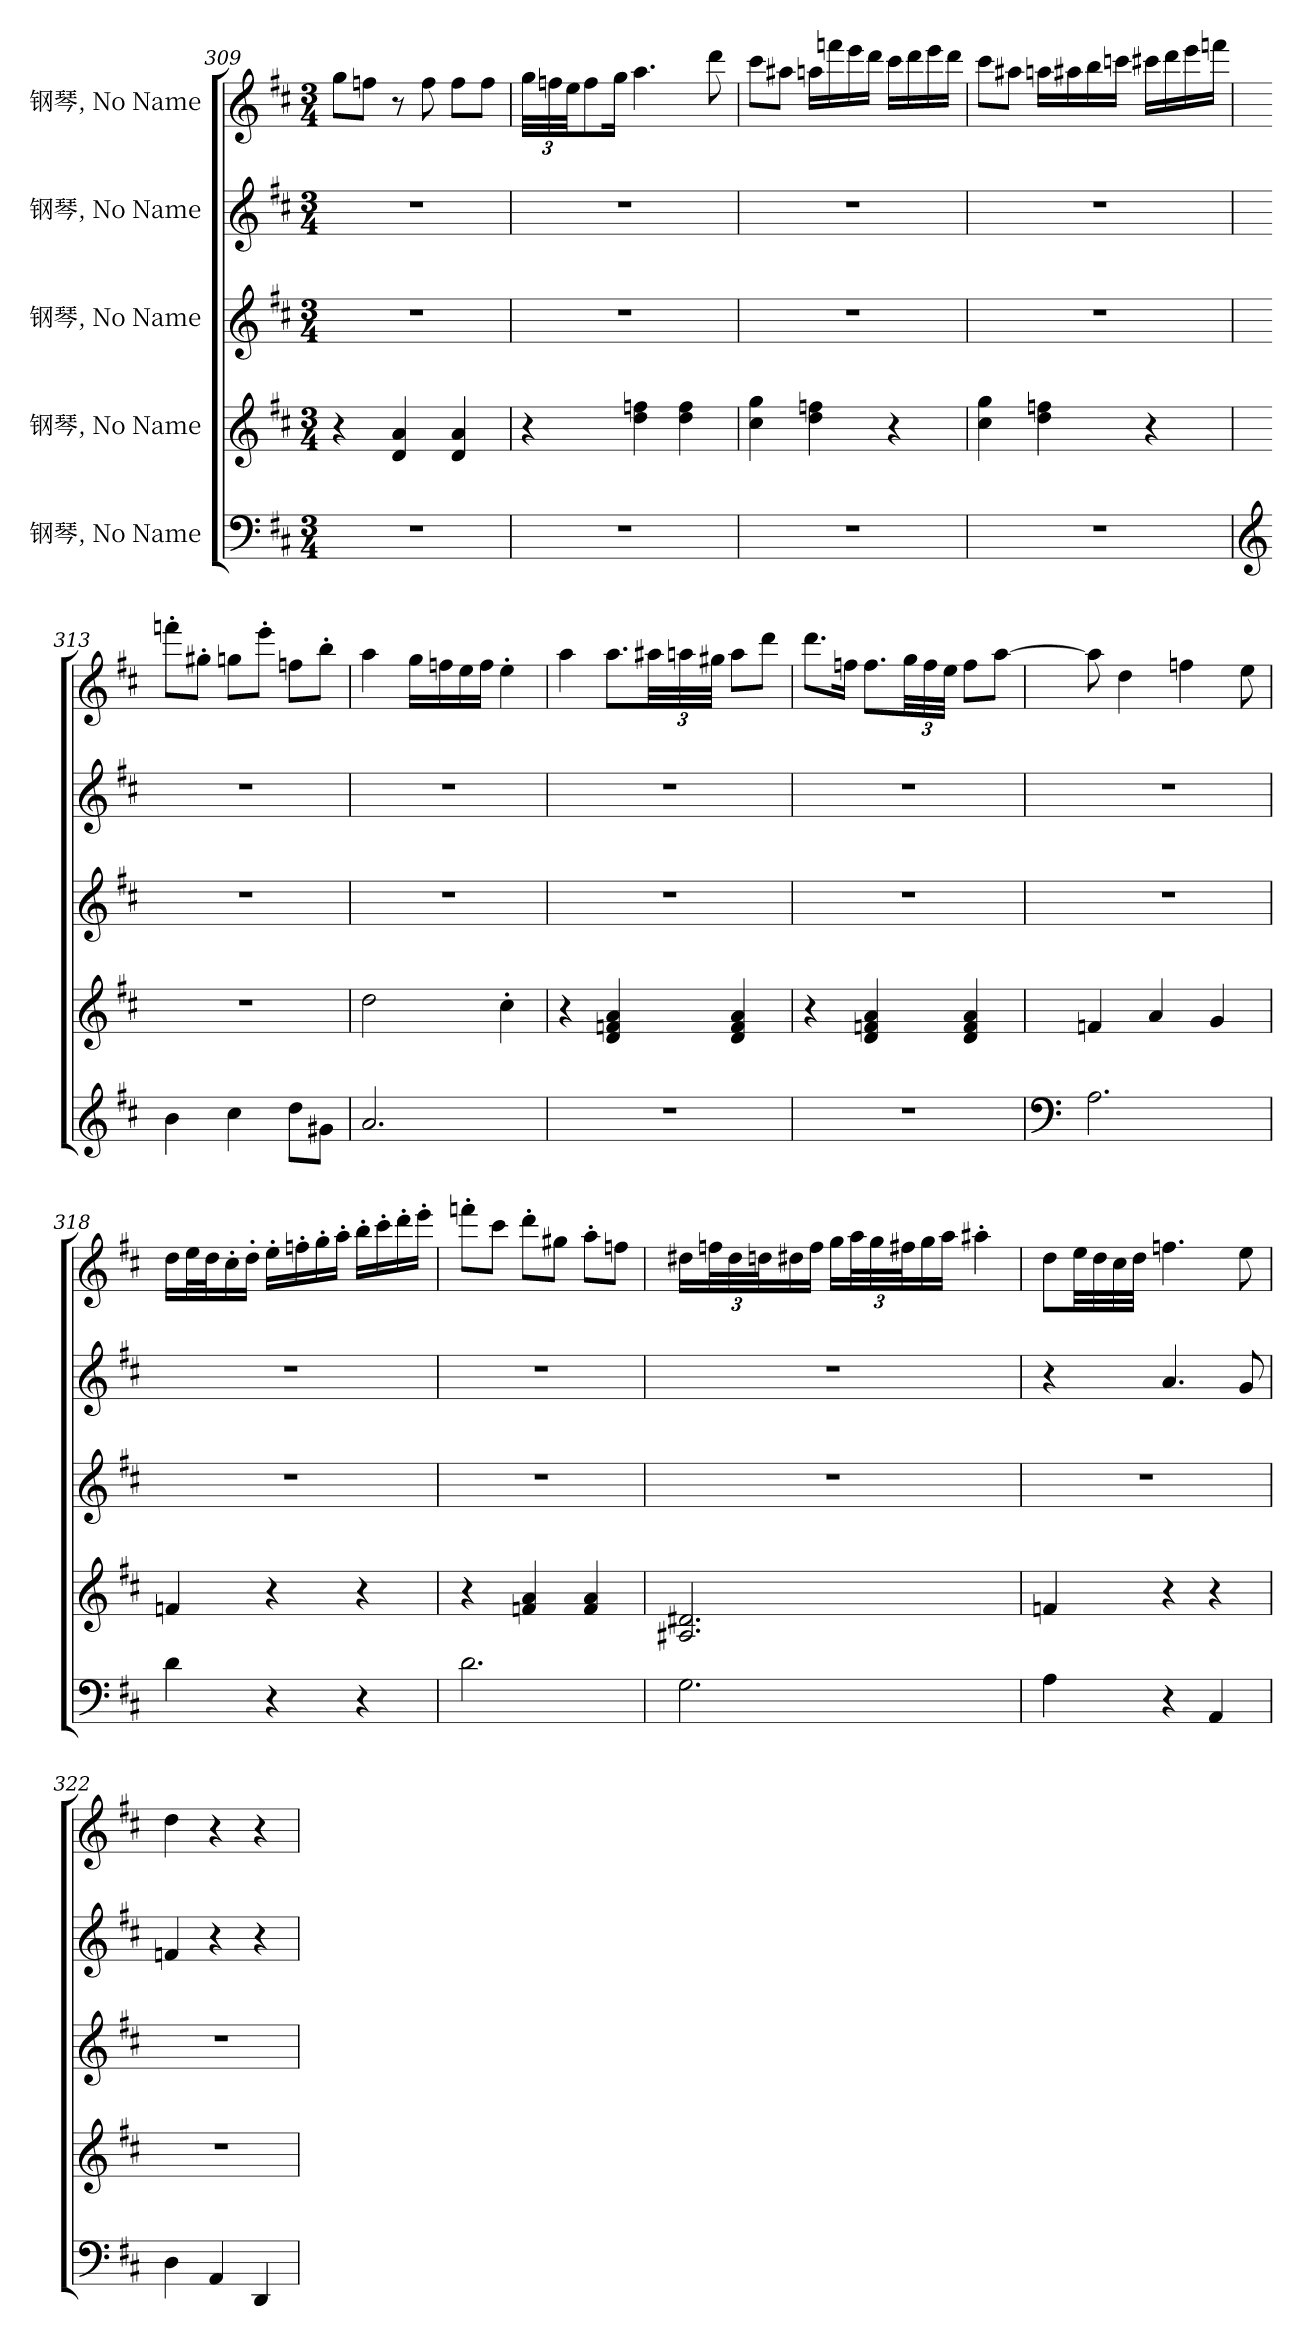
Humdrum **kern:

**kern	**kern	**kern	**kern	**kern
*part5	*part4	*part3	*part2	*part1
*staff5	*staff4	*staff3	*staff2	*staff1
*I"钢琴, No Name	*I"钢琴, No Name	*I"钢琴, No Name	*I"钢琴, No Name	*I"钢琴, No Name
*clefF4	*clefG2	*clefG2	*clefG2	*clefG2
*k[f#c#]	*k[f#c#]	*k[f#c#]	*k[f#c#]	*k[f#c#]
*M3/4	*M3/4	*M3/4	*M3/4	*M3/4
*MM73	*MM73	*MM73	*MM73	*MM73
=309	=309	=309	=309	=309
2.r	4r	2.r	2.r	8gg\L
.	.	.	.	8ffn\J
.	4d/ 4a/	.	.	8r
.	.	.	.	8ff\
.	4d/ 4a/	.	.	8ff\L
.	.	.	.	8ff\J
!!LO:PB:g=z
=310	=310	=310	=310	=310
*	*	*	*	*Xbrackettup
2.r	4r	2.r	2.r	48gg\LLL
.	.	.	.	48ffn\
.	.	.	.	48ee\JJ
.	.	.	.	8ff\
.	.	.	.	16gg\Jk
.	4dd\ 4ffn\	.	.	4.aa\
.	4dd\ 4ff\	.	.	.
.	.	.	.	8ddd\
=311	=311	=311	=311	=311
*	*	*	*	*MM73
2.r	4cc#\ 4gg\	2.r	2.r	8ccc#\L
.	.	.	.	8aa#X\J
.	4dd\ 4ffn\	.	.	16aan\LL
.	.	.	.	16fffn\
.	.	.	.	16eee\
.	.	.	.	16ddd\JJ
.	4r	.	.	16ccc#\LL
.	.	.	.	16ddd\
.	.	.	.	16eee\
.	.	.	.	16ddd\JJ
=312	=312	=312	=312	=312
*	*	*	*	*MM73
2.r	4cc#\ 4gg\	2.r	2.r	8ccc#\L
.	.	.	.	8aa#X\J
.	4dd\ 4ffn\	.	.	16aan\LL
.	.	.	.	16aa#X\
.	.	.	.	16bb\
.	.	.	.	16cccn\JJ
.	4r	.	.	16ccc#X\LL
.	.	.	.	16ddd\
.	.	.	.	16eee\
.	.	.	.	16fffn\JJ
!!LO:LB:g=z
=313	=313	=313	=313	=313
*clefG2	*	*	*	*
*	*	*	*	*MM73
4b\	2.r	2.r	2.r	8fffn'\L
.	.	.	.	8gg#X'\J
4cc#\	.	.	.	8ggn\L
.	.	.	.	8eee'\J
8dd\L	.	.	.	8ffn\L
8g#X\J	.	.	.	8bb'\J
=314	=314	=314	=314	=314
2.a/	2dd\	2.r	2.r	4aa\
.	.	.	.	16gg\LL
.	.	.	.	16ffn\
.	.	.	.	16ee\
*	*	*	*	*MM71
.	.	.	.	16ff\JJ
.	4cc#'\	.	.	4ee'\
=315	=315	=315	=315	=315
*	*	*	*	*MM73
2.r	4r	2.r	2.r	4aa\
.	4d/ 4fn/ 4a/	.	.	8.aa\L
.	.	.	.	48aa#X\LL
.	.	.	.	48aan\
.	.	.	.	48gg#X\JJJ
.	4d/ 4f/ 4a/	.	.	8aa\L
.	.	.	.	8ddd\J
=316	=316	=316	=316	=316
2.r	4r	2.r	2.r	8.ddd\L
.	.	.	.	16ffn\Jk
.	4d/ 4fn/ 4a/	.	.	8.ff\L
.	.	.	.	48gg\LL
.	.	.	.	48ff\
.	.	.	.	48ee\JJJ
.	4d/ 4f/ 4a/	.	.	8ff\L
.	.	.	.	[8aa\J
!!LO:PB:g=z
=317	=317	=317	=317	=317
*clefF4	*	*	*	*
2.A\	4fn/	2.r	2.r	8aa\]
.	.	.	.	4dd\
.	4a/	.	.	.
.	.	.	.	4ffn\
.	4g/	.	.	.
.	.	.	.	8ee\
=318	=318	=318	=318	=318
4d\	4fn/	2.r	2.r	16dd\LL
.	.	.	.	32ee\L
.	.	.	.	32dd\J
.	.	.	.	16cc#'\
.	.	.	.	16dd'\JJ
4r	4r	.	.	16ee'\LL
.	.	.	.	16ffn'\
.	.	.	.	16gg'\
.	.	.	.	16aa'\JJ
4r	4r	.	.	16bb'\LL
.	.	.	.	16ccc#'\
.	.	.	.	16ddd'\
.	.	.	.	16eee'\JJ
=319	=319	=319	=319	=319
*	*	*	*	*MM73
2.d\	4r	2.r	2.r	8fffn'\L
.	.	.	.	8ccc#\J
.	4fn/ 4a/	.	.	8ddd'\L
.	.	.	.	8gg#X\J
.	4f/ 4a/	.	.	8aa'\L
.	.	.	.	8ffn\J
!!LO:LB:g=z
=320	=320	=320	=320	=320
2.G\	2.A#X/ 2.d#X/	2.r	2.r	16dd#X\LL
.	.	.	.	48ffn\L
.	.	.	.	48dd#\
.	.	.	.	48ddn\J
.	.	.	.	16dd#X\
.	.	.	.	16ff\JJ
.	.	.	.	16gg\LL
.	.	.	.	48aa\L
.	.	.	.	48gg\
.	.	.	.	48ff#X\J
.	.	.	.	16gg\
.	.	.	.	16aa\JJ
.	.	.	.	4aa#X'\
=321	=321	=321	=321	=321
4A\	4fn/	2.r	4r	8dd\L
.	.	.	.	32ee\LL
.	.	.	.	32dd\
.	.	.	.	32cc#\
.	.	.	.	32dd\JJJ
4r	4r	.	4.a/	4.ffn\
4AA/	4r	.	.	.
.	.	.	8g/	8ee\
=322	=322	=322	=322	=322
4D\	2.r	2.r	4fn/	4dd\
*	*	*	*	*MM67
4AA/	.	.	4r	4r
4DD/	.	.	4r	4r
=	=	=	=	=
*-	*-	*-	*-	*-
